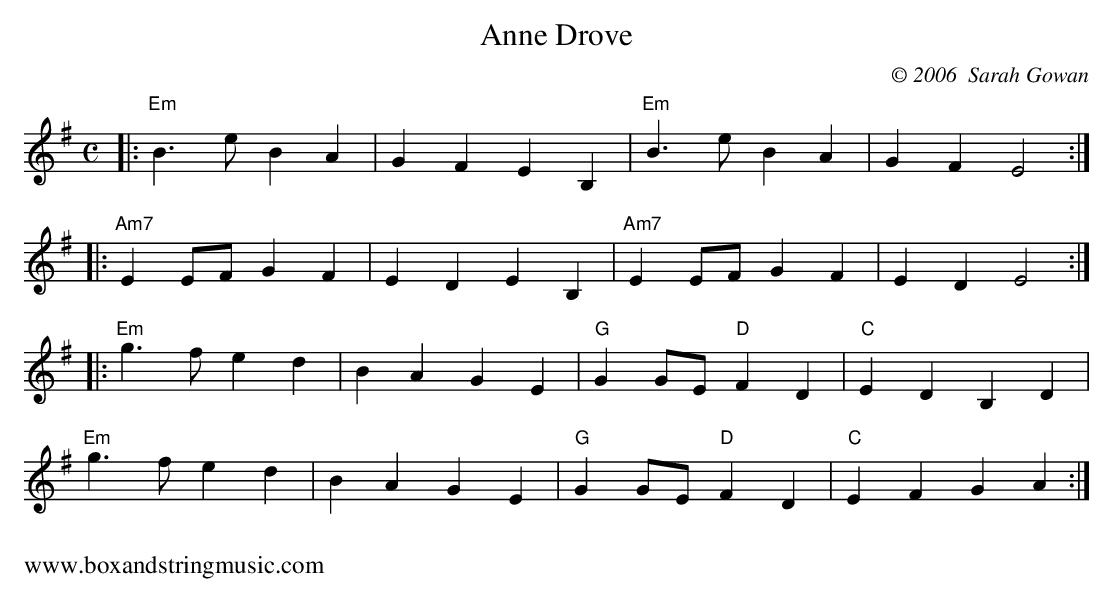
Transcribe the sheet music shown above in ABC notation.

X:1
T:Anne Drove
C:© 2006  Sarah Gowan
M:C
L:1/4
K:Em
|:"Em"B>e BA | GFEB, |"Em" B>e BA | GFE2:|
|:"Am7"E E/F/ GF | EDEB, |"Am7" E E/F/ GF | EDE2:|
|:"Em"g>f ed | BAGE |"G" G G/E/"D" FD|"C"EDB,D|
"Em"g>f ed | BAGE | "G"G G/E/"D" FD|"C"EFGA:|
